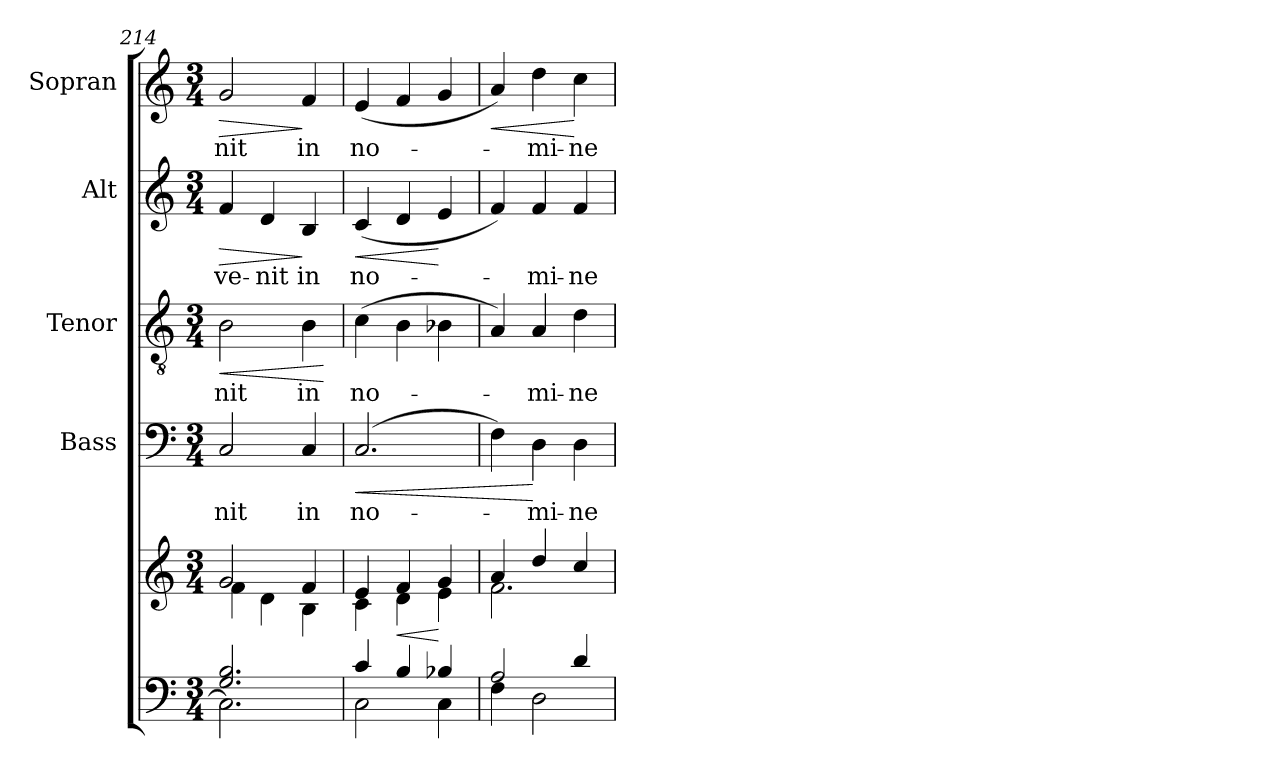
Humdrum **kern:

**kern	**kern	**dynam	**kern	**text	**dynam	**kern	**text	**dynam	**kern	**text	**dynam	**kern	**text	**dynam
*part5	*part5	*part5	*part4	*part4	*part4	*part3	*part3	*part3	*part2	*part2	*part2	*part1	*part1	*part1
*staff6	*staff5	*staff5/6	*staff4	*staff4	*staff4	*staff3	*staff3	*staff3	*staff2	*staff2	*staff2	*staff1	*staff1	*staff1
*	*	*	*I"Bass	*	*	*I"Tenor	*	*	*I"Alt	*	*	*I"Sopran	*	*
*	*	*	*I'B.	*	*	*I'T.	*	*	*I'A.	*	*	*I'S.	*	*
*clefF4	*clefG2	*	*clefF4	*	*	*clefGv2	*	*	*clefG2	*	*	*clefG2	*	*
*k[]	*k[]	*	*k[]	*	*	*k[]	*	*	*k[]	*	*	*k[]	*	*
*C:	*C:	*	*C:	*	*	*C:	*	*	*C:	*	*	*C:	*	*
*M3/4	*M3/4	*	*M3/4	*	*	*M3/4	*	*	*M3/4	*	*	*M3/4	*	*
=214	=214	=214	=214	=214	=214	=214	=214	=214	=214	=214	=214	=214	=214	=214
*^	*^	*	*	*	*	*	*	*	*	*	*	*	*	*
!	!	!	!	!	!	!LO:LY:b	!	!	!LO:LY:b	!LO:HP:b	!	!LO:LY:b	!LO:HP:b	!	!LO:LY:b	!LO:HP:b
2.G/ 2.B/	2.C\]	2g/	4f\	.	2C/	-nit	.	2B\	-nit	<	4f/	ve-	>	2g/	-nit	>
!	!	!	!	!	!	!	!	!	!	!	!	!LO:LY:b	!	!	!	!
.	.	.	4d\	.	.	.	.	.	.	.	4d/	-nit	.	.	.	.
!	!	!	!	!	!	!LO:LY:b	!	!	!LO:LY:b	!	!	!LO:LY:b	!	!	!LO:LY:b	!
.	.	4f/	4B\	.	4C/	in	.	4B\	in	.	4B/	in	]	4f/	in	]
*v	*v	*	*	*	*	*	*	*	*	*	*	*	*	*	*	*
*	*v	*v	*	*	*	*	*	*	*	*	*	*	*	*	*
.	.	.	.	.	.	.	.	[	.	.	.	.	.	.
=215	=215	=215	=215	=215	=215	=215	=215	=215	=215	=215	=215	=215	=215	=215
*^	*^	*	*	*	*	*	*	*	*	*	*	*	*	*
!	!	!	!	!	!	!LO:LY:b	!LO:HP:b	!	!LO:LY:b	!	!	!LO:LY:b	!LO:HP:b	!	!LO:LY:b	!
4c/	2C\	4e/	4c\	.	(2.C/	no-	<	(>4c\	no-	.	(<4c/	no-	<	(<4e/	no-	.
!	!	!	!	!LO:HP:b	!	!	!	!	!	!	!	!	!	!	!	!
4B/	.	4f/	4d\	<	.	.	.	4B\	.	.	4d/	.	.	4f/	.	.
4B-X/	4C\	4g/	4e\	[	.	.	.	4B-X\	.	.	4e/	.	[	4g/	.	.
=216	=216	=216	=216	=216	=216	=216	=216	=216	=216	=216	=216	=216	=216	=216	=216	=216
!	!	!	!	!	!	!	!	!	!	!	!	!	!	!	!	!LO:HP:b
2A/	4F\	4a/	2.f\	.	4F\)	.	.	4A/)	.	.	4f/)	.	.	4a/)	.	<
!	!	!	!	!	!	!LO:LY:b	!	!	!LO:LY:b	!	!	!LO:LY:b	!	!	!LO:LY:b	!
.	2D\	4dd/	.	.	4D\	-mi-	[	4A/	-mi-	.	4f/	-mi-	.	4dd\	-mi-	.
!	!	!	!	!	!	!LO:LY:b	!	!	!LO:LY:b	!	!	!LO:LY:b	!	!	!LO:LY:b	!
4d/	.	4cc/	.	.	4D\	-ne	.	4d\	-ne	.	4f/	-ne	.	4cc\	-ne	[
*v	*v	*	*	*	*	*	*	*	*	*	*	*	*	*	*	*
*	*v	*v	*	*	*	*	*	*	*	*	*	*	*	*	*
=	=	=	=	=	=	=	=	=	=	=	=	=	=	=
*-	*-	*-	*-	*-	*-	*-	*-	*-	*-	*-	*-	*-	*-	*-
